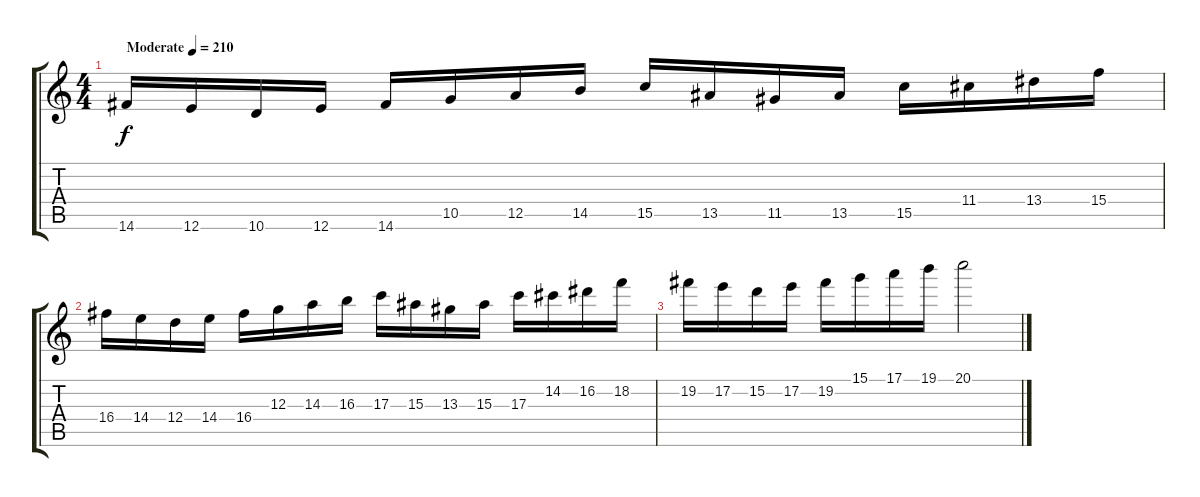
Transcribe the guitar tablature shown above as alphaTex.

\track "" {instrument distortionguitar}
\staff {score tabs}
\tuning (E4 B3 G3 D3 A2 E2) {hide}
\ts (4 4)
\tempo (210 "Moderate")
\clef g2
\ks c
14.6.16{dy f instrument distortionguitar} 12.6.16 10.6.16 12.6.16 14.6.16 10.5.16 12.5.16 14.5.16 15.5.16 13.5.16 11.5.16 13.5.16 15.5.16 11.4.16 13.4.16 15.4.16 |
16.4.16{txt ""} 14.4.16 12.4.16 14.4.16 16.4.16 12.3.16 14.3.16 16.3.16 17.3.16 15.3.16 13.3.16 15.3.16 17.3.16 14.2.16 16.2.16 18.2.16 |
19.2.16 17.2.16 15.2.16 17.2.16 19.2.16 15.1.16 17.1.16 19.1.16 20.1.2
